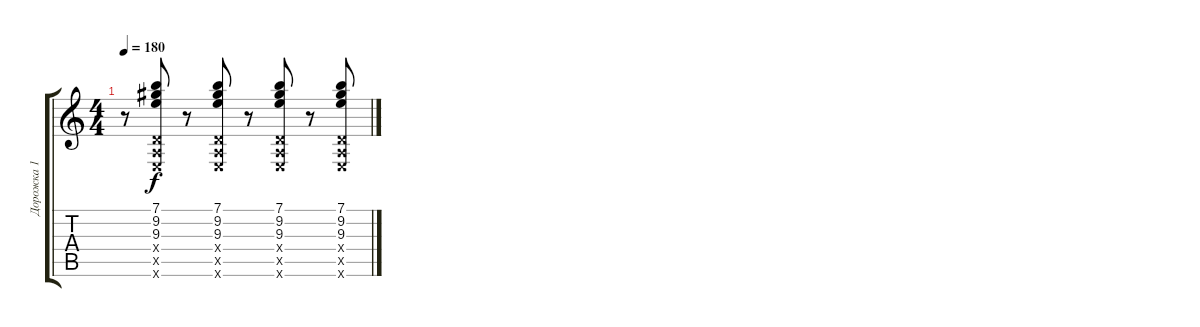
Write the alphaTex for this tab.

\track ("Дорожка 1" "Дорожка 1") {instrument electricguitarclean}
\staff {score tabs}
\tuning (E4 B3 G3 D3 A2 E2) {hide}
\ts (4 4)
\tempo 180
\clef g2
\ks c
r.8{dy f} (7.1 9.2 9.3 0.4{x} 0.5{x} 0.6{x}).8 r.8 (7.1 9.2 9.3 0.4{x} 0.5{x} 0.6{x}).8 r.8 (7.1 9.2 9.3 0.4{x} 0.5{x} 0.6{x}).8 r.8 (7.1 9.2 9.3 0.4{x} 0.5{x} 0.6{x}).8
